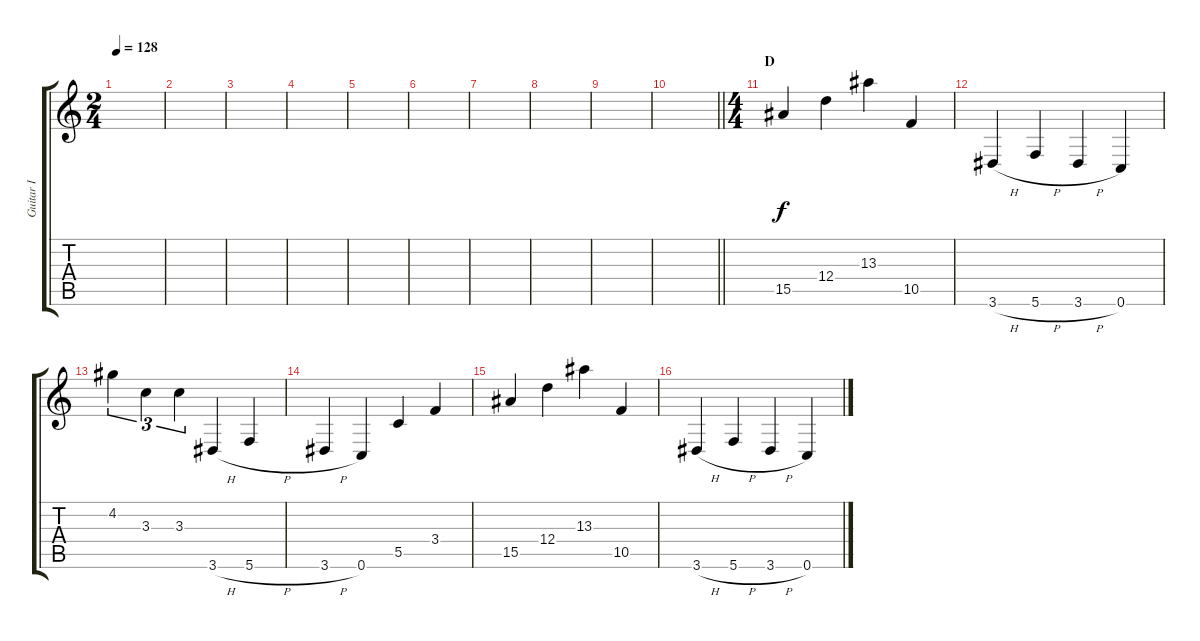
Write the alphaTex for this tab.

\track ("Guitar I" "Guitar I") {instrument overdrivenguitar}
\staff {score tabs}
\tuning (G4 E4 A3 D3 G2 C2) {hide}
\ts (2 4)
\tempo 128
\clef g2
\ks c
|
|
|
|
|
|
|
|
|
\barLineRight lightlight
|
\ts (4 4)
\section ("" "D")
15.5.4 12.4.4 13.3.4 10.5.4 |
3.6{h}.4 5.6{h}.4 3.6{h}.4 0.6.4 |
4.2.4{tu (3 2)} 3.3.4{tu (3 2)} 3.3.4{tu (3 2)} 3.6{h}.4 5.6{h}.4 |
3.6{h}.4 0.6.4 5.5.4 3.4.4 |
15.5.4 12.4.4 13.3.4 10.5.4 |
3.6{h}.4 5.6{h}.4 3.6{h}.4 0.6.4
